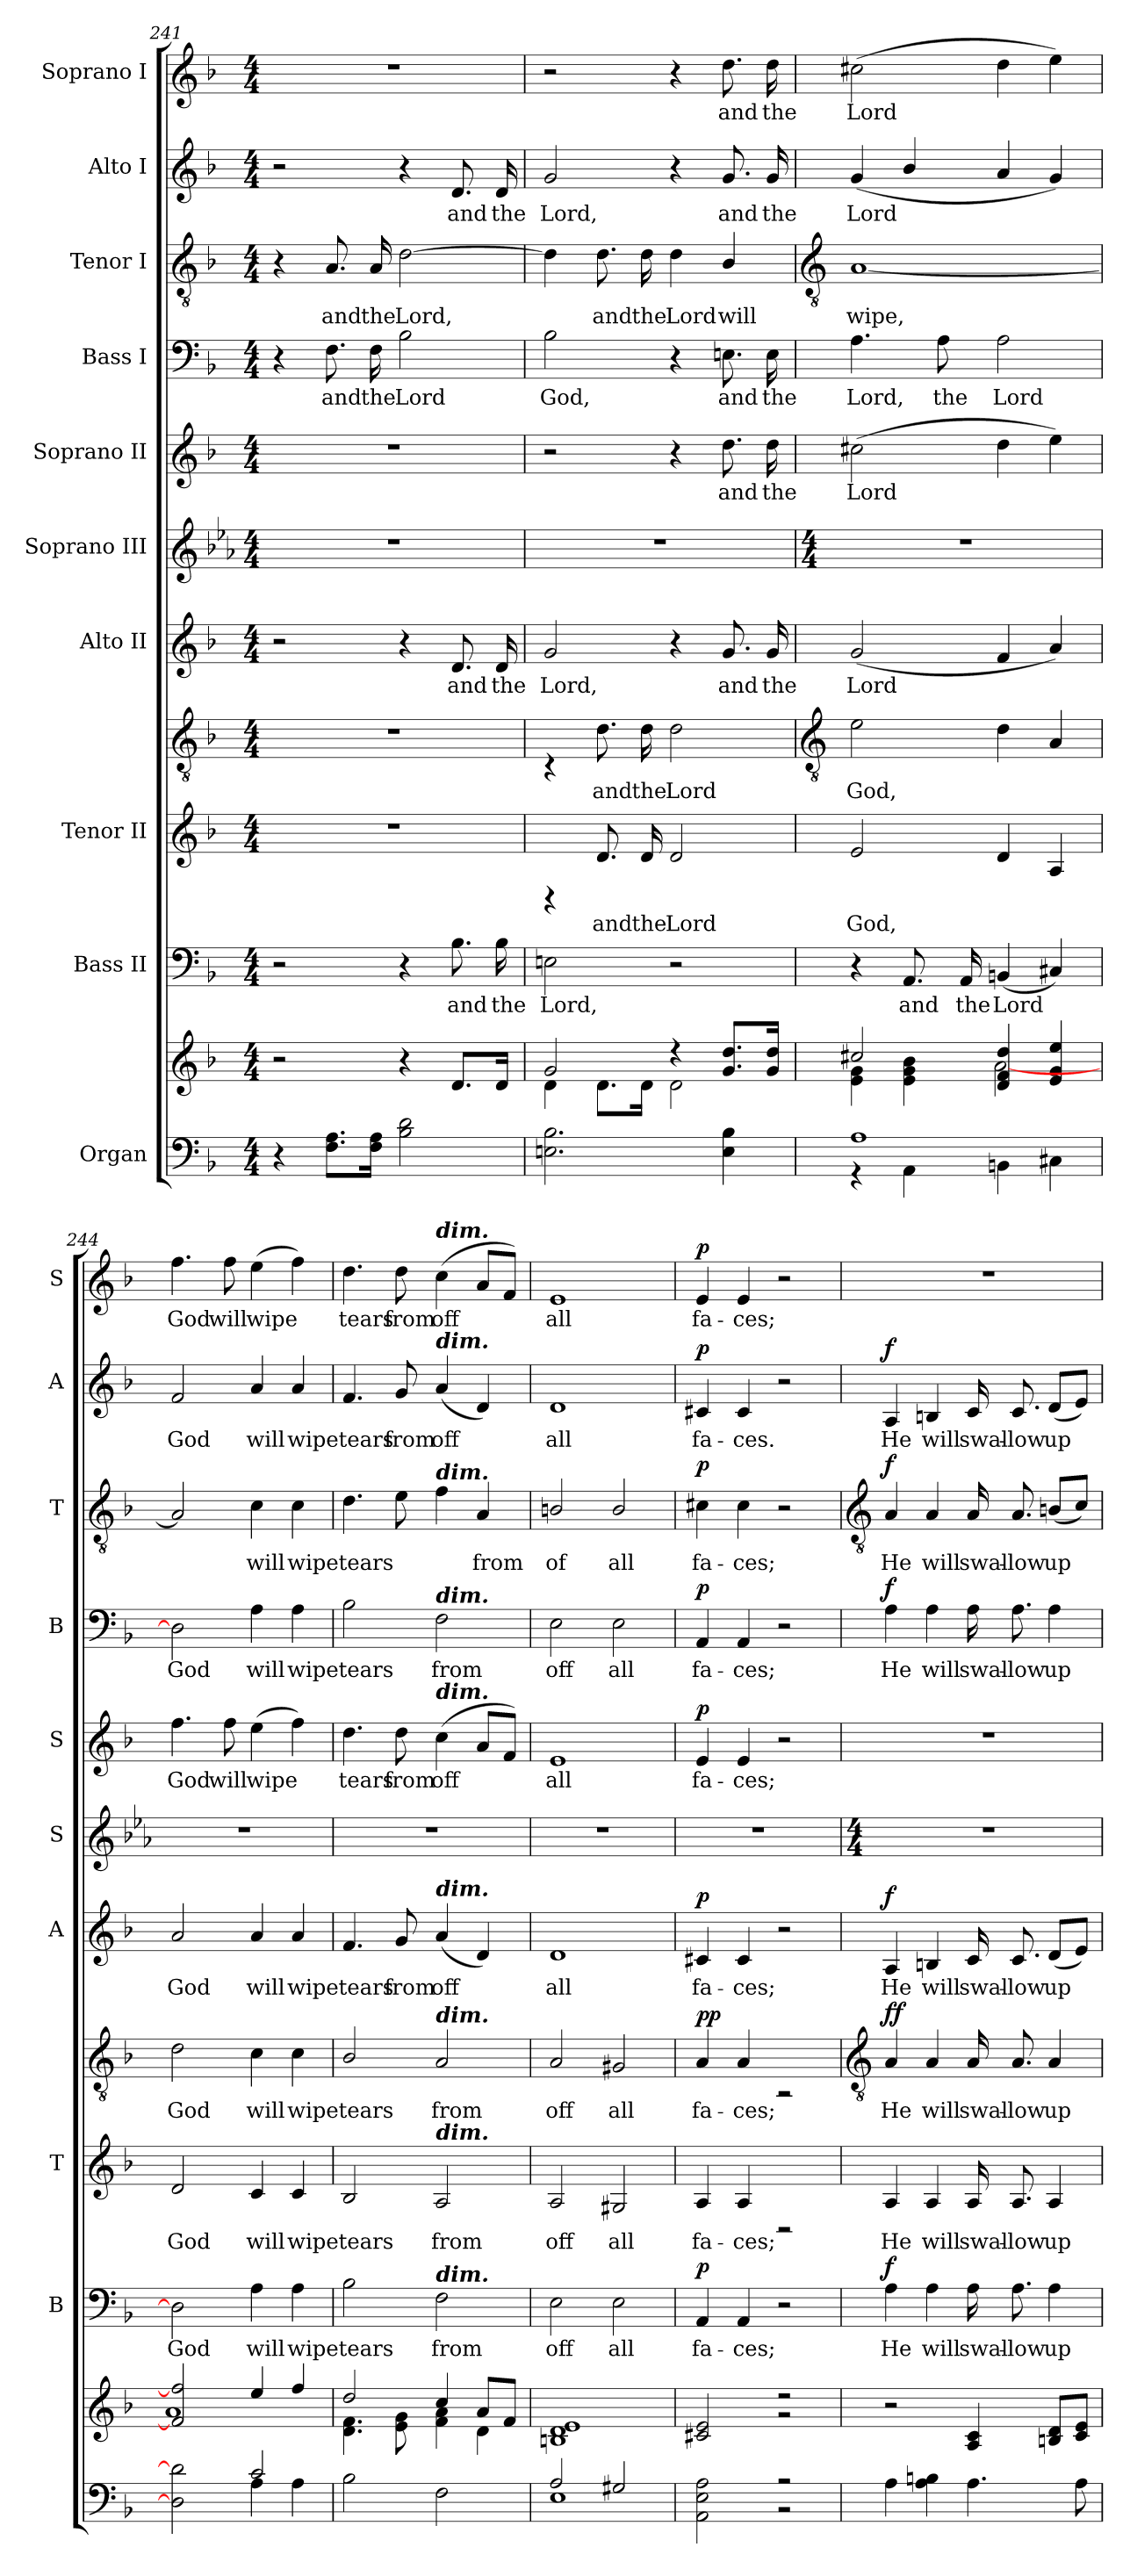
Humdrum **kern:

**kern	**kern	**kern	**text	**dynam	**kern	**text	**kern	**text	**dynam	**kern	**text	**dynam	**kern	**kern	**text	**dynam	**kern	**text	**dynam	**kern	**text	**dynam	**kern	**text	**dynam	**kern	**text	**dynam
*part10	*part10	*part9	*part9	*part9	*part8	*part8	*part8	*part8	*part8	*part7	*part7	*part7	*part6	*part5	*part5	*part5	*part4	*part4	*part4	*part3	*part3	*part3	*part2	*part2	*part2	*part1	*part1	*part1
*staff12	*staff11	*staff10	*staff10	*staff10	*staff9	*staff9	*staff8	*staff8	*staff8/9	*staff7	*staff7	*staff7	*staff6	*staff5	*staff5	*staff5	*staff4	*staff4	*staff4	*staff3	*staff3	*staff3	*staff2	*staff2	*staff2	*staff1	*staff1	*staff1
*I"Organ	*	*I"Bass II	*	*	*I"Tenor II	*	*	*	*	*I"Alto II	*	*	*I"Soprano III	*I"Soprano II	*	*	*I"Bass I	*	*	*I"Tenor I	*	*	*I"Alto I	*	*	*I"Soprano I	*	*
*	*	*I'B	*	*	*I'T	*	*	*	*	*I'A	*	*	*I'S	*I'S	*	*	*I'B	*	*	*I'T	*	*	*I'A	*	*	*I'S	*	*
*clefF4	*clefG2	*clefF4	*	*	*	*	*clefGv2	*	*	*clefG2	*	*	*clefG2	*clefG2	*	*	*clefF4	*	*	*clefGv2	*	*	*clefG2	*	*	*clefG2	*	*
*k[b-]	*k[b-]	*k[b-]	*	*	*k[b-]	*	*k[b-]	*	*	*k[b-]	*	*	*k[b-e-a-]	*k[b-]	*	*	*k[b-]	*	*	*k[b-]	*	*	*k[b-]	*	*	*k[b-]	*	*
*F:	*F:	*F:	*	*	*F:	*	*F:	*	*	*F:	*	*	*E-:	*F:	*	*	*F:	*	*	*F:	*	*	*F:	*	*	*F:	*	*
*M4/4	*M4/4	*M4/4	*	*	*M4/4	*	*M4/4	*	*	*M4/4	*	*	*M4/4	*M4/4	*	*	*M4/4	*	*	*M4/4	*	*	*M4/4	*	*	*M4/4	*	*
=241	=241	=241	=241	=241	=241	=241	=241	=241	=241	=241	=241	=241	=241	=241	=241	=241	=241	=241	=241	=241	=241	=241	=241	=241	=241	=241	=241	=241
*	*^	*	*	*	*	*	*	*	*	*	*	*	*	*	*	*	*	*	*	*	*	*	*	*	*	*	*	*
4r	2r	2ryy	2r	.	.	1r	.	1r	.	.	2r	.	.	1r	1r	.	.	4r	.	.	4r	.	.	2r	.	.	1r	.	.
!	!	!	!	!	!	!	!	!	!	!	!	!	!	!	!	!	!	!	!LO:LY:b	!	!	!LO:LY:b	!	!	!	!	!	!	!
8.F\ 8.A\L	.	.	.	.	.	.	.	.	.	.	.	.	.	.	.	.	.	8.F	and	.	8.A	and	.	.	.	.	.	.	.
!	!	!	!	!	!	!	!	!	!	!	!	!	!	!	!	!	!	!	!LO:LY:b	!	!	!LO:LY:b	!	!	!	!	!	!	!
16F\ 16A\J	.	.	.	.	.	.	.	.	.	.	.	.	.	.	.	.	.	16F	the	.	16A	the	.	.	.	.	.	.	.
!	!	!	!	!	!	!	!	!	!	!	!	!	!	!	!	!	!	!	!LO:LY:b	!	!	!LO:LY:b	!	!	!	!	!	!	!
2B-\ 2d\	4r	2ryy	4r	.	.	.	.	.	.	.	4r	.	.	.	.	.	.	2B-	Lord	.	[2d	Lord,	.	4r	.	.	.	.	.
!	!	!	!	!LO:LY:b	!	!	!	!	!	!	!	!LO:LY:b	!	!	!	!	!	!	!	!	!	!	!	!	!LO:LY:b	!	!	!	!
.	8.d/L	.	8.B-	and	.	.	.	.	.	.	8.d	and	.	.	.	.	.	.	.	.	.	.	.	8.d	and	.	.	.	.
!	!	!	!	!LO:LY:b	!	!	!	!	!	!	!	!LO:LY:b	!	!	!	!	!	!	!	!	!	!	!	!	!LO:LY:b	!	!	!	!
.	16d/J	.	16B-	the	.	.	.	.	.	.	16d	the	.	.	.	.	.	.	.	.	.	.	.	16d	the	.	.	.	.
=242	=242	=242	=242	=242	=242	=242	=242	=242	=242	=242	=242	=242	=242	=242	=242	=242	=242	=242	=242	=242	=242	=242	=242	=242	=242	=242	=242	=242	=242
!	!	!	!	!LO:LY:b	!	!	!	!	!	!	!	!LO:LY:b	!	!	!	!	!	!	!LO:LY:b	!	!	!	!	!	!LO:LY:b	!	!	!	!
2.En\ 2.B-\	2g/	4d\	2En	Lord,	.	4rBB	.	4rBB	.	.	2g	Lord,	.	1r	2r	.	.	2B-	God,	.	4d]	.	.	2g	Lord,	.	2r	.	.
!	!	!	!	!	!	!	!LO:LY:b	!	!LO:LY:b	!	!	!	!	!	!	!	!	!	!	!	!	!LO:LY:b	!	!	!	!	!	!	!
.	.	8.d\L	.	.	.	8.d	and	8.d	and	.	.	.	.	.	.	.	.	.	.	.	8.d	and	.	.	.	.	.	.	.
!	!	!	!	!	!	!	!LO:LY:b	!	!LO:LY:b	!	!	!	!	!	!	!	!	!	!	!	!	!LO:LY:b	!	!	!	!	!	!	!
.	.	16d\J	.	.	.	16d	the	16d	the	.	.	.	.	.	.	.	.	.	.	.	16d	the	.	.	.	.	.	.	.
!	!	!	!	!	!	!	!LO:LY:b	!	!LO:LY:b	!	!	!	!	!	!	!	!	!	!	!	!	!LO:LY:b	!	!	!	!	!	!	!
.	4r	2d\	2r	.	.	2d	Lord	2d	Lord	.	4r	.	.	.	4r	.	.	4r	.	.	4d	Lord	.	4r	.	.	4r	.	.
!	!	!	!	!	!	!	!	!	!	!	!	!LO:LY:b	!	!	!	!LO:LY:b	!	!	!LO:LY:b	!	!	!LO:LY:b	!	!	!LO:LY:b	!	!	!LO:LY:b	!
4E\ 4B-\	8.g/ 8.dd/L	.	.	.	.	.	.	.	.	.	8.g	and	.	.	8.dd	and	.	8.En	and	.	4B-/	will	.	8.g	and	.	8.dd	and	.
!	!	!	!	!	!	!	!	!	!	!	!	!LO:LY:b	!	!	!	!LO:LY:b	!	!	!LO:LY:b	!	!	!	!	!	!LO:LY:b	!	!	!LO:LY:b	!
.	16g/ 16dd/J	.	.	.	.	.	.	.	.	.	16g	the	.	.	16dd	the	.	16E	the	.	.	.	.	16g	the	.	16dd	the	.
!!LO:LB:g=z
=243	=243	=243	=243	=243	=243	=243	=243	=243	=243	=243	=243	=243	=243	=243	=243	=243	=243	=243	=243	=243	=243	=243	=243	=243	=243	=243	=243	=243	=243
*	*	*	*	*	*	*	*	*clefGv2	*	*	*	*	*	*	*	*	*	*	*	*	*clefGv2	*	*	*	*	*	*	*	*
*	*	*	*	*	*	*	*	*	*	*	*	*	*	*M4/4	*	*	*	*	*	*	*	*	*	*	*	*	*	*	*
*^	*	*	*	*	*	*	*	*	*	*	*	*	*	*	*	*	*	*	*	*	*	*	*	*	*	*	*	*	*
!	!	!	!	!	!	!	!	!LO:LY:b	!	!LO:LY:b	!	!	!LO:LY:b	!	!	!	!LO:LY:b	!	!	!LO:LY:b	!	!	!LO:LY:b	!	!	!LO:LY:b	!	!	!LO:LY:b	!
1A/	4r	2cc#X/	4e\ 4g\	4r	.	.	2e	God,	2e	God,	.	(<2g	Lord	.	1r	(>2cc#X	Lord	.	4.A	Lord,	.	[1A	wipe,	.	(<4g	Lord	.	(>2cc#X	Lord	.
!	!	!	!	!	!LO:LY:b	!	!	!	!	!	!	!	!	!	!	!	!	!	!	!	!	!	!	!	!	!	!	!	!	!
.	4AA\	.	4e\ 4g\ 4b-\	8.AA	and	.	.	.	.	.	.	.	.	.	.	.	.	.	.	.	.	.	.	.	4b-/	.	.	.	.	.
!	!	!	!	!	!	!	!	!	!	!	!	!	!	!	!	!	!	!	!	!LO:LY:b	!	!	!	!	!	!	!	!	!	!
.	.	.	.	.	.	.	.	.	.	.	.	.	.	.	.	.	.	.	8A	the	.	.	.	.	.	.	.	.	.	.
!	!	!	!	!	!LO:LY:b	!	!	!	!	!	!	!	!	!	!	!	!	!	!	!	!	!	!	!	!	!	!	!	!	!
.	.	.	.	16AA	the	.	.	.	.	.	.	.	.	.	.	.	.	.	.	.	.	.	.	.	.	.	.	.	.	.
!	!	!	!	!	!LO:LY:b	!	!	!	!	!	!	!	!	!	!	!	!	!	!	!LO:LY:b	!	!	!	!	!	!	!	!	!	!
.	4BBn\	4d/ 4f/ 4dd/	[2a\	(<4BBn	Lord	.	4d	.	4d	.	.	4f	.	.	.	4dd	.	.	2A	Lord	.	.	.	.	4a	.	.	4dd	.	.
.	4C#X\	4e/ 4g/ 4ee/	.	4C#X)	.	.	4A	.	4A	.	.	4a)	.	.	.	4ee)	.	.	.	.	.	.	.	.	4g)	.	.	4ee)	.	.
=244	=244	=244	=244	=244	=244	=244	=244	=244	=244	=244	=244	=244	=244	=244	=244	=244	=244	=244	=244	=244	=244	=244	=244	=244	=244	=244	=244	=244	=244	=244
!	!	!	!	!	!LO:LY:b	!	!	!LO:LY:b	!	!LO:LY:b	!	!	!LO:LY:b	!	!	!	!LO:LY:b	!	!	!LO:LY:b	!	!	!	!	!	!LO:LY:b	!	!	!LO:LY:b	!
2ryy	2D\] 2d\]	2f/] 2ff/]	1a\	2D]	God	.	2d	God	2d	God	.	2a	God	.	1r	4.ff	God	.	2D]	God	.	2A]	.	.	2f	God	.	4.ff	God	.
!	!	!	!	!	!	!	!	!	!	!	!	!	!	!	!	!	!LO:LY:b	!	!	!	!	!	!	!	!	!	!	!	!LO:LY:b	!
.	.	.	.	.	.	.	.	.	.	.	.	.	.	.	.	8ff	will	.	.	.	.	.	.	.	.	.	.	8ff	will	.
!	!	!	!	!	!LO:LY:b	!	!	!LO:LY:b	!	!LO:LY:b	!	!	!LO:LY:b	!	!	!	!LO:LY:b	!	!	!LO:LY:b	!	!	!LO:LY:b	!	!	!LO:LY:b	!	!	!LO:LY:b	!
2c/	4A\	4ee/	.	4A	will	.	4c	will	4c	will	.	4a	will	.	.	(>4ee	wipe	.	4A	will	.	4c	will	.	4a	will	.	(>4ee	wipe	.
!	!	!	!	!	!LO:LY:b	!	!	!LO:LY:b	!	!LO:LY:b	!	!	!LO:LY:b	!	!	!	!	!	!	!LO:LY:b	!	!	!LO:LY:b	!	!	!LO:LY:b	!	!	!	!
.	4A\	4ff/	.	4A	wipe	.	4c	wipe	4c	wipe	.	4a	wipe	.	.	4ff)	.	.	4A	wipe	.	4c	wipe	.	4a	wipe	.	4ff)	.	.
=245	=245	=245	=245	=245	=245	=245	=245	=245	=245	=245	=245	=245	=245	=245	=245	=245	=245	=245	=245	=245	=245	=245	=245	=245	=245	=245	=245	=245	=245	=245
!	!	!	!	!	!LO:LY:b	!	!	!LO:LY:b	!	!LO:LY:b	!	!	!LO:LY:b	!	!	!	!LO:LY:b	!	!	!LO:LY:b	!	!	!LO:LY:b	!	!	!LO:LY:b	!	!	!LO:LY:b	!
2B-\	2ryy	2dd/	4.d\ 4.f\	2B-	tears	.	2B-/	tears	2B-/	tears	.	4.f	tears	.	1r	4.dd	tears	.	2B-	tears	.	4.d	tears	.	4.f	tears	.	4.dd	tears	.
!	!	!	!	!	!	!	!	!	!	!	!	!	!LO:LY:b	!	!	!	!LO:LY:b	!	!	!	!	!	!	!	!	!LO:LY:b	!	!	!LO:LY:b	!
.	.	.	8e\ 8g\	.	.	.	.	.	.	.	.	8g	from	.	.	8dd	from	.	.	.	.	8e	.	.	8g	from	.	8dd	from	.
!	!	!	!	!	!	!	!	!	!	!	!	!	!	!	!	!	!	!	!	!	!	!	!	!	!	!	!	!LO:TX:a:Bi:t=dim.	!	!
!	!	!	!	!	!	!	!	!	!	!	!	!	!	!	!	!	!	!	!	!	!	!	!	!	!LO:TX:a:Bi:t=dim.	!	!	!	!	!
!	!	!	!	!	!	!	!	!	!	!	!	!	!	!	!	!	!	!	!	!	!	!LO:TX:a:Bi:t=dim.	!	!	!	!	!	!	!	!
!	!	!	!	!	!	!	!	!	!	!	!	!	!	!	!	!	!	!	!LO:TX:a:Bi:t=dim.	!	!	!	!	!	!	!	!	!	!	!
!	!	!	!	!	!	!	!	!	!	!	!	!	!	!	!	!LO:TX:a:Bi:t=dim.	!	!	!	!	!	!	!	!	!	!	!	!	!	!
!	!	!	!	!	!	!	!	!	!	!	!	!LO:TX:a:Bi:t=dim.	!	!	!	!	!	!	!	!	!	!	!	!	!	!	!	!	!	!
!	!	!	!	!	!	!	!	!	!LO:TX:a:Bi:t=dim.	!	!	!	!	!	!	!	!	!	!	!	!	!	!	!	!	!	!	!	!	!
!	!	!	!	!	!	!	!LO:TX:a:Bi:t=dim.	!	!	!	!	!	!	!	!	!	!	!	!	!	!	!	!	!	!	!	!	!	!	!
!	!	!	!	!LO:TX:a:Bi:t=dim.	!	!	!	!	!	!	!	!	!	!	!	!	!	!	!	!	!	!	!	!	!	!	!	!	!	!
!	!	!	!	!	!LO:LY:b	!	!	!LO:LY:b	!	!LO:LY:b	!	!	!LO:LY:b	!	!	!	!LO:LY:b	!	!	!LO:LY:b	!	!	!	!	!	!LO:LY:b	!	!	!LO:LY:b	!
2F\	2ryy	4cc/	4f\ 4a\	2F	from	.	2A	from	2A	from	.	(<4a	off	.	.	(<4cc	off	.	2F	from	.	4f	.	.	(<4a	off	.	(<4cc	off	.
!	!	!	!	!	!	!	!	!	!	!	!	!	!	!	!	!	!	!	!	!	!	!	!LO:LY:b	!	!	!	!	!	!	!
.	.	8a/L	4d\	.	.	.	.	.	.	.	.	4d)	.	.	.	8aL	.	.	.	.	.	4A	from	.	4d)	.	.	8aL	.	.
.	.	8f/J	.	.	.	.	.	.	.	.	.	.	.	.	.	8fJ)	.	.	.	.	.	.	.	.	.	.	.	8fJ)	.	.
=246	=246	=246	=246	=246	=246	=246	=246	=246	=246	=246	=246	=246	=246	=246	=246	=246	=246	=246	=246	=246	=246	=246	=246	=246	=246	=246	=246	=246	=246	=246
!	!	!	!	!	!LO:LY:b	!	!	!LO:LY:b	!	!LO:LY:b	!	!	!LO:LY:b	!	!	!	!LO:LY:b	!	!	!LO:LY:b	!	!	!LO:LY:b	!	!	!LO:LY:b	!	!	!LO:LY:b	!
2A/	1E\	1Bn/ 1d/ 1e/	1ryy	2E	off	.	2A	off	2A	off	.	1d	all	.	1r	1e	all	.	2E	off	.	2Bn/	of	.	1d	all	.	1e	all	.
!	!	!	!	!	!LO:LY:b	!	!	!LO:LY:b	!	!LO:LY:b	!	!	!	!	!	!	!	!	!	!LO:LY:b	!	!	!LO:LY:b	!	!	!	!	!	!	!
2G#X/	.	.	.	2E	all	.	2G#X	all	2G#X	all	.	.	.	.	.	.	.	.	2E	all	.	2B/	all	.	.	.	.	.	.	.
=247	=247	=247	=247	=247	=247	=247	=247	=247	=247	=247	=247	=247	=247	=247	=247	=247	=247	=247	=247	=247	=247	=247	=247	=247	=247	=247	=247	=247	=247	=247
!	!	!	!	!	!LO:LY:b	!LO:DY:b	!	!LO:LY:b	!	!LO:LY:b	!LO:DY:b=2	!	!LO:LY:b	!	!	!	!LO:LY:b	!	!	!LO:LY:b	!	!	!LO:LY:b	!	!	!LO:LY:b	!	!	!LO:LY:b	!
!	!	!	!	!	!	!	!	!	!	!	!LO:DY:n=1:b	!	!	!LO:DY:b	!	!	!	!LO:DY:b	!	!	!LO:DY:b	!	!	!LO:DY:b	!	!	!LO:DY:b	!	!	!LO:DY:b
2ryy	2AA\ 2E\ 2A\	2c#X/ 2e/	2ryy	4AA	fa-	p	4A	fa-	4A	fa-	p p	4c#X	fa-	p	1r	4e	fa-	p	4AA	fa-	p	4c#X	fa-	p	4c#X	fa-	p	4e	fa-	p
!	!	!	!	!	!LO:LY:b	!	!	!LO:LY:b	!	!LO:LY:b	!	!	!LO:LY:b	!	!	!	!LO:LY:b	!	!	!LO:LY:b	!	!	!LO:LY:b	!	!	!LO:LY:b	!	!	!LO:LY:b	!
.	.	.	.	4AA	-ces;	.	4A	-ces;	4A	-ces;	.	4c#	-ces;	.	.	4e	-ces;	.	4AA	-ces;	.	4c#	-ces;	.	4c#	-ces.	.	4e	-ces;	.
2r	2r	2r	2r	2r	.	.	2rBB	.	2rBB	.	.	2r	.	.	.	2r	.	.	2r	.	.	2r	.	.	2r	.	.	2r	.	.
*v	*v	*	*	*	*	*	*	*	*	*	*	*	*	*	*	*	*	*	*	*	*	*	*	*	*	*	*	*	*	*
!!LO:LB:g=z
=248	=248	=248	=248	=248	=248	=248	=248	=248	=248	=248	=248	=248	=248	=248	=248	=248	=248	=248	=248	=248	=248	=248	=248	=248	=248	=248	=248	=248	=248
*	*	*	*	*	*	*	*	*clefGv2	*	*	*	*	*	*	*	*	*	*	*	*	*clefGv2	*	*	*	*	*	*	*	*
*	*	*	*	*	*	*	*	*	*	*	*	*	*	*M4/4	*	*	*	*	*	*	*	*	*	*	*	*	*	*	*
*^	*	*	*	*	*	*	*	*	*	*	*	*	*	*	*	*	*	*	*	*	*	*	*	*	*	*	*	*	*
!	!	!	!	!	!LO:LY:b	!LO:DY:b	!	!LO:LY:b	!	!LO:LY:b	!LO:DY:b=2	!	!LO:LY:b	!	!	!	!	!	!	!LO:LY:b	!	!	!LO:LY:b	!	!	!LO:LY:b	!	!	!	!
!	!	!	!	!	!	!	!	!	!	!	!LO:DY:n=1:b	!	!	!LO:DY:b	!	!	!	!	!	!	!LO:DY:b	!	!	!LO:DY:b	!	!	!LO:DY:b	!	!	!
*v	*v	*	*	*	*	*	*	*	*	*	*	*	*	*	*	*	*	*	*	*	*	*	*	*	*	*	*	*	*	*
4A	2r	2ryy	4A	He	f	4A	He	4A	He	f f	4A	He	f	1r	1r	.	.	4A	He	f	4A	He	f	4A	He	f	1r	.	.
!	!	!	!	!LO:LY:b	!	!	!LO:LY:b	!	!LO:LY:b	!	!	!LO:LY:b	!	!	!	!	!	!	!LO:LY:b	!	!	!LO:LY:b	!	!	!LO:LY:b	!	!	!	!
4A 4Bn	.	.	4A	will	.	4A	will	4A	will	.	4Bn	will	.	.	.	.	.	4A	will	.	4A	will	.	4Bn	will	.	.	.	.
!	!	!	!	!LO:LY:b	!	!	!LO:LY:b	!	!LO:LY:b	!	!	!LO:LY:b	!	!	!	!	!	!	!LO:LY:b	!	!	!LO:LY:b	!	!	!LO:LY:b	!	!	!	!
4.A\	4A/ 4c/	2ryy	16A	swal-	.	16A	swal-	16A	swal-	.	16c	swal-	.	.	.	.	.	16A	swal-	.	16A	swal-	.	16c	swal-	.	.	.	.
!	!	!	!	!LO:LY:b	!	!	!LO:LY:b	!	!LO:LY:b	!	!	!LO:LY:b	!	!	!	!	!	!	!LO:LY:b	!	!	!LO:LY:b	!	!	!LO:LY:b	!	!	!	!
.	.	.	8.A	-low	.	8.A	-low	8.A	-low	.	8.c	-low	.	.	.	.	.	8.A	-low	.	8.A	-low	.	8.c	-low	.	.	.	.
!	!	!	!	!LO:LY:b	!	!	!LO:LY:b	!	!LO:LY:b	!	!	!LO:LY:b	!	!	!	!	!	!	!LO:LY:b	!	!	!LO:LY:b	!	!	!LO:LY:b	!	!	!	!
.	8Bn/ 8d/L	.	4A	up	.	4A	up	4A	up	.	(<8dL	up	.	.	.	.	.	4A	up	.	(<8Bn/L	up	.	(<8dL	up	.	.	.	.
8A\	8c/ 8e/J	.	.	.	.	.	.	.	.	.	8eJ)	.	.	.	.	.	.	.	.	.	8c/J)	.	.	8eJ)	.	.	.	.	.
*	*v	*v	*	*	*	*	*	*	*	*	*	*	*	*	*	*	*	*	*	*	*	*	*	*	*	*	*	*	*
=	=	=	=	=	=	=	=	=	=	=	=	=	=	=	=	=	=	=	=	=	=	=	=	=	=	=	=	=
*-	*-	*-	*-	*-	*-	*-	*-	*-	*-	*-	*-	*-	*-	*-	*-	*-	*-	*-	*-	*-	*-	*-	*-	*-	*-	*-	*-	*-
